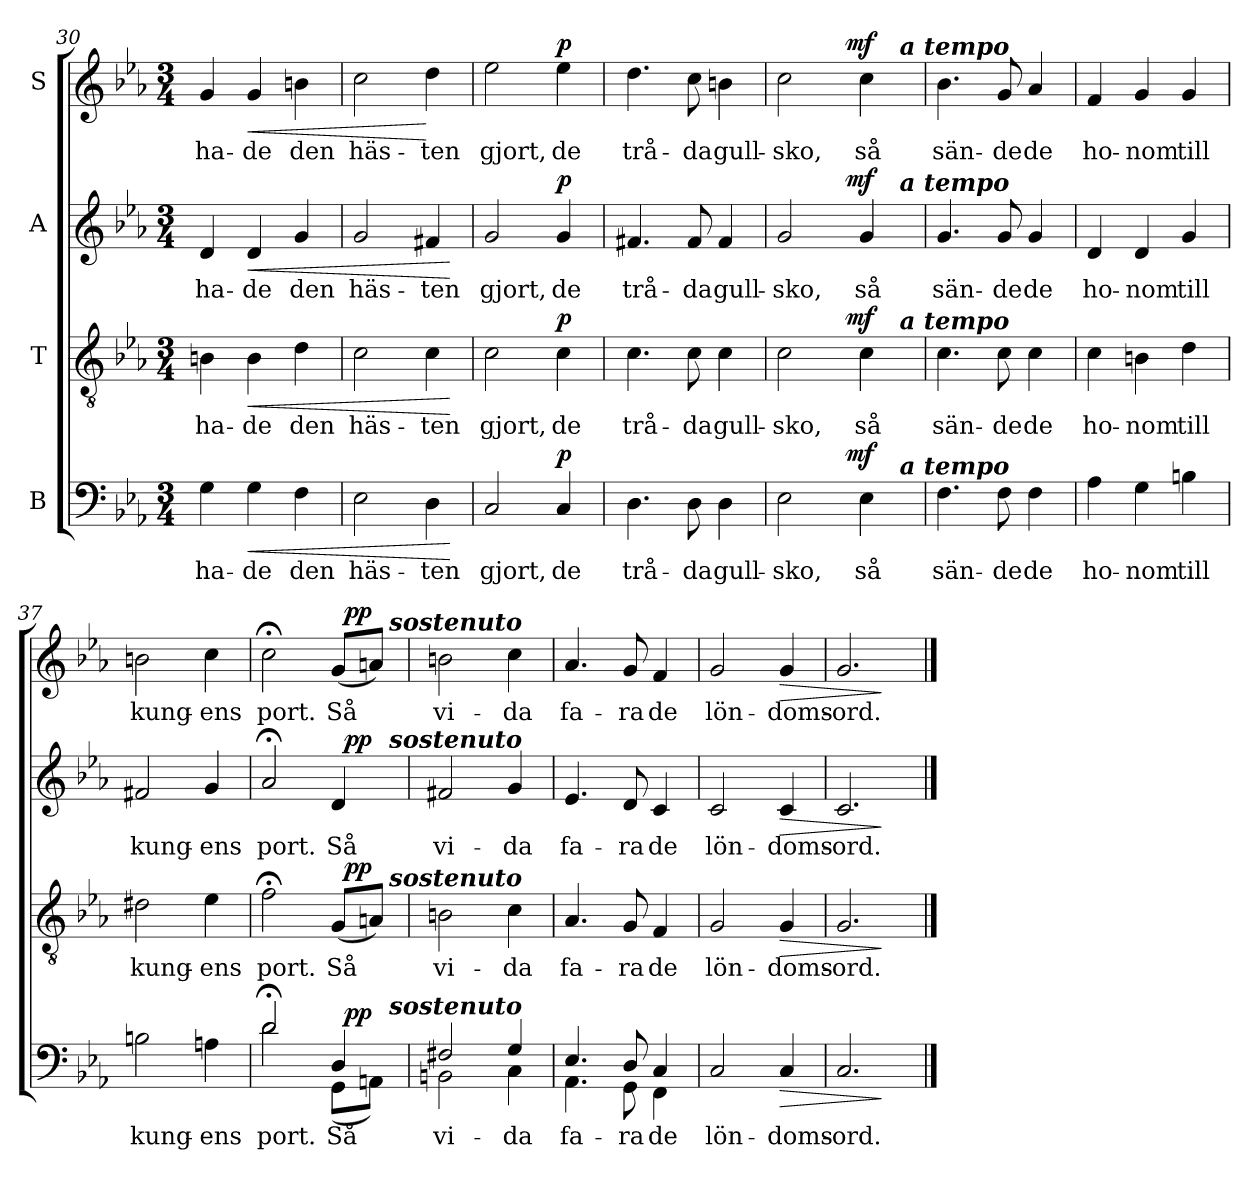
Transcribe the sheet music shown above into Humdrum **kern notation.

**kern	**text	**dynam	**kern	**text	**dynam	**kern	**text	**dynam	**kern	**text	**dynam
*part4	*part4	*part4	*part3	*part3	*part3	*part2	*part2	*part2	*part1	*part1	*part1
*staff4	*staff4	*staff4	*staff3	*staff3	*staff3	*staff2	*staff2	*staff2	*staff1	*staff1	*staff1
*I"B	*	*	*I"T	*	*	*I"A	*	*	*I"S	*	*
*clefF4	*	*	*clefGv2	*	*	*clefG2	*	*	*clefG2	*	*
*k[b-e-a-]	*	*	*k[b-e-a-]	*	*	*k[b-e-a-]	*	*	*k[b-e-a-]	*	*
*c:	*	*	*c:	*	*	*c:	*	*	*c:	*	*
*M3/4	*	*	*M3/4	*	*	*M3/4	*	*	*M3/4	*	*
=30	=30	=30	=30	=30	=30	=30	=30	=30	=30	=30	=30
!	!LO:LY:b	!	!	!LO:LY:b	!	!	!LO:LY:b	!	!	!LO:LY:b	!
4G\	ha-	.	4Bn\	ha-	.	4d/	ha-	.	4g/	ha-	.
!	!LO:LY:b	!LO:HP:b	!	!LO:LY:b	!LO:HP:b	!	!LO:LY:b	!LO:HP:b	!	!LO:LY:b	!LO:HP:b
4G\	-de	<	4B\	-de	<	4d/	-de	<	4g/	-de	<
!	!LO:LY:b	!	!	!LO:LY:b	!	!	!LO:LY:b	!	!	!LO:LY:b	!
4F\	den	.	4d\	den	.	4g/	den	.	4bn\	den	.
=31	=31	=31	=31	=31	=31	=31	=31	=31	=31	=31	=31
!	!LO:LY:b	!	!	!LO:LY:b	!	!	!LO:LY:b	!	!	!LO:LY:b	!
2E-\	häs-	.	2c\	häs-	.	2g/	häs-	.	2cc\	häs-	.
!	!LO:LY:b	!	!	!LO:LY:b	!	!	!LO:LY:b	!	!	!LO:LY:b	!
4D\	-ten	.	4c\	-ten	.	4f#X/	-ten	.	4dd\	-ten	[
.	.	[	.	.	[	.	.	[	.	.	.
=32	=32	=32	=32	=32	=32	=32	=32	=32	=32	=32	=32
!	!LO:LY:b	!	!	!LO:LY:b	!	!	!LO:LY:b	!	!	!LO:LY:b	!
2C/	gjort,	.	2c\	gjort,	.	2g/	gjort,	.	2ee-\	gjort,	.
!	!LO:LY:b	!LO:DY:a	!	!LO:LY:b	!LO:DY:a	!	!LO:LY:b	!LO:DY:a	!	!LO:LY:b	!LO:DY:a
4C/	de	p	4c\	de	p	4g/	de	p	4ee-\	de	p
=33	=33	=33	=33	=33	=33	=33	=33	=33	=33	=33	=33
!	!LO:LY:b	!	!	!LO:LY:b	!	!	!LO:LY:b	!	!	!LO:LY:b	!
4.D\	trå-	.	4.c\	trå-	.	4.f#X/	trå-	.	4.dd\	trå-	.
!	!LO:LY:b	!	!	!LO:LY:b	!	!	!LO:LY:b	!	!	!LO:LY:b	!
8D\	-da	.	8c\	-da	.	8f#/	-da	.	8cc\	-da	.
!	!LO:LY:b	!	!	!LO:LY:b	!	!	!LO:LY:b	!	!	!LO:LY:b	!
4D\	gull-	.	4c\	gull-	.	4f#/	gull-	.	4bn\	gull-	.
=34	=34	=34	=34	=34	=34	=34	=34	=34	=34	=34	=34
!	!LO:LY:b	!	!	!LO:LY:b	!	!	!LO:LY:b	!	!	!LO:LY:b	!
*^	*	*	*^	*	*	*^	*	*	*^	*	*
*	*^	*	*	*	*^	*	*	*	*^	*	*	*	*^	*	*
2E-\	4...ryy	2ryy	-sko,	.	2c\	4...ryy	2ryy	-sko,	.	2g/	4...ryy	2ryy	-sko,	.	2cc\	4...ryy	2ryy	-sko,	.
!	!	!	!	!LO:DY:a	!	!	!	!	!LO:DY:a	!	!	!	!	!LO:DY:a	!	!	!	!	!LO:DY:a
.	4ryy	.	.	mf	.	4ryy	.	.	mf	.	4ryy	.	.	mf	.	4ryy	.	.	mf
!	!	!	!LO:LY:b	!	!	!	!	!LO:LY:b	!	!	!	!	!LO:LY:b	!	!	!	!	!LO:LY:b	!
4E-\	.	8.ryy	så	.	4c\	.	8.ryy	så	.	4g/	.	8.ryy	så	.	4cc\	.	8.ryy	så	.
!	!	!	!	!	!	!	!	!	!	!	!	!	!	!	!	!	!LO:TX:a:Bi:t=a tempo	!	!
!	!	!	!	!	!	!	!	!	!	!	!	!LO:TX:a:Bi:t=a tempo	!	!	!	!	!	!	!
!	!	!	!	!	!	!	!LO:TX:a:Bi:t=a tempo	!	!	!	!	!	!	!	!	!	!	!	!
!	!	!LO:TX:a:Bi:t=a tempo	!	!	!	!	!	!	!	!	!	!	!	!	!	!	!	!	!
.	.	16ryy	.	.	.	.	16ryy	.	.	.	.	16ryy	.	.	.	.	16ryy	.	.
.	32ryy	.	.	.	.	32ryy	.	.	.	.	32ryy	.	.	.	.	32ryy	.	.	.
=35	=35	=35	=35	=35	=35	=35	=35	=35	=35	=35	=35	=35	=35	=35	=35	=35	=35	=35	=35
!	!	!	!LO:LY:b	!	!	!	!	!LO:LY:b	!	!	!	!	!LO:LY:b	!	!	!	!	!LO:LY:b	!
*v	*v	*v	*	*	*	*	*	*	*	*v	*v	*v	*	*	*v	*v	*v	*	*
*	*	*	*v	*v	*v	*	*	*	*	*	*	*	*
4.F\	sän-	.	4.c\	sän-	.	4.g/	sän-	.	4.b-i\	sän-	.
!	!LO:LY:b	!	!	!LO:LY:b	!	!	!LO:LY:b	!	!	!LO:LY:b	!
8F\	-de	.	8c\	-de	.	8g/	-de	.	8g/	-de	.
!	!LO:LY:b	!	!	!LO:LY:b	!	!	!LO:LY:b	!	!	!LO:LY:b	!
4F\	de	.	4c\	de	.	4g/	de	.	4a-/	de	.
!!LO:LB:g=z
=36	=36	=36	=36	=36	=36	=36	=36	=36	=36	=36	=36
!	!LO:LY:b	!	!	!LO:LY:b	!	!	!LO:LY:b	!	!	!LO:LY:b	!
4A-\	ho-	.	4c\	ho-	.	4d/	ho-	.	4f/	ho-	.
!	!LO:LY:b	!	!	!LO:LY:b	!	!	!LO:LY:b	!	!	!LO:LY:b	!
4G\	-nom	.	4Bn\	-nom	.	4d/	-nom	.	4g/	-nom	.
!	!LO:LY:b	!	!	!LO:LY:b	!	!	!LO:LY:b	!	!	!LO:LY:b	!
4Bn\	till	.	4d\	till	.	4g/	till	.	4g/	till	.
=37	=37	=37	=37	=37	=37	=37	=37	=37	=37	=37	=37
!	!LO:LY:b	!	!	!LO:LY:b	!	!	!LO:LY:b	!	!	!LO:LY:b	!
2Bn\	kung-	.	2d#X\	kung-	.	2f#X/	kung-	.	2bn\	kung-	.
!	!LO:LY:b	!	!	!LO:LY:b	!	!	!LO:LY:b	!	!	!LO:LY:b	!
4An\	-ens	.	4e-i\	-ens	.	4g/	-ens	.	4cc\	-ens	.
=38	=38	=38	=38	=38	=38	=38	=38	=38	=38	=38	=38
!	!LO:LY:b	!	!	!LO:LY:b	!	!	!LO:LY:b	!	!	!LO:LY:b	!
*^	*	*	*^	*	*	*^	*	*	*^	*	*
*	*^	*	*	*	*^	*	*	*	*^	*	*	*	*^	*	*
*	*	*^	*	*	*	*	*	*	*	*	*	*	*	*	*	*	*	*	*
2d;</	2d\	2ryy	2ryy	port.	.	2f;<\	2ryy	2ryy	port.	.	2a-;</	2ryy	2ryy	port.	.	2cc;<\	2ryy	2ryy	port.	.
!	!	!	!	!LO:LY:b	!	!	!	!	!LO:LY:b	!	!	!	!	!LO:LY:b	!	!	!	!	!LO:LY:b	!
4D/	(<8GG\L	32ryy	8.ryy	Så	.	(<8G/L	32ryy	8.ryy	Så	.	4d/	32ryy	8.ryy	Så	.	(<8g/L	32ryy	8.ryy	Så	.
!	!	!	!	!	!LO:DY:a	!	!	!	!	!LO:DY:a	!	!	!	!	!LO:DY:a	!	!	!	!	!LO:DY:a
.	.	8..ryy	.	.	pp	.	8..ryy	.	.	pp	.	8..ryy	.	.	pp	.	8..ryy	.	.	pp
.	8AAn\J)	.	.	.	.	8An/J)	.	.	.	.	.	.	.	.	.	8an/J)	.	.	.	.
!	!	!	!	!	!	!	!	!	!	!	!	!	!	!	!	!	!	!LO:TX:a:Bi:t=sostenuto	!	!
!	!	!	!	!	!	!	!	!	!	!	!	!	!LO:TX:a:Bi:t=sostenuto	!	!	!	!	!	!	!
!	!	!	!	!	!	!	!	!LO:TX:a:Bi:t=sostenuto	!	!	!	!	!	!	!	!	!	!	!	!
!	!	!	!LO:TX:a:Bi:t=sostenuto	!	!	!	!	!	!	!	!	!	!	!	!	!	!	!	!	!
.	.	.	16ryy	.	.	.	.	16ryy	.	.	.	.	16ryy	.	.	.	.	16ryy	.	.
=39	=39	=39	=39	=39	=39	=39	=39	=39	=39	=39	=39	=39	=39	=39	=39	=39	=39	=39	=39	=39
!	!	!	!	!LO:LY:b	!	!	!	!	!LO:LY:b	!	!	!	!	!LO:LY:b	!	!	!	!	!LO:LY:b	!
*	*v	*v	*v	*	*	*	*	*	*	*	*v	*v	*v	*	*	*v	*v	*v	*	*
*	*	*	*	*v	*v	*v	*	*	*	*	*	*	*	*
2F#X/	2BBn\	vi-	.	2Bn\	vi-	.	2f#X/	vi-	.	2bn\	vi-	.
!	!	!LO:LY:b	!	!	!LO:LY:b	!	!	!LO:LY:b	!	!	!LO:LY:b	!
4G/	4C\	-da	.	4c\	-da	.	4g/	-da	.	4cc\	-da	.
=40	=40	=40	=40	=40	=40	=40	=40	=40	=40	=40	=40	=40
!	!	!LO:LY:b	!	!	!LO:LY:b	!	!	!LO:LY:b	!	!	!LO:LY:b	!
4.E-/	4.AA-i\	fa-	.	4.A-i/	fa-	.	4.e-/	fa-	.	4.a-i/	fa-	.
!	!	!LO:LY:b	!	!	!LO:LY:b	!	!	!LO:LY:b	!	!	!LO:LY:b	!
8D/	8GG\	-ra	.	8G/	-ra	.	8d/	-ra	.	8g/	-ra	.
!	!	!LO:LY:b	!	!	!LO:LY:b	!	!	!LO:LY:b	!	!	!LO:LY:b	!
4C/	4FF\	de	.	4F/	de	.	4c/	de	.	4f/	de	.
=41	=41	=41	=41	=41	=41	=41	=41	=41	=41	=41	=41	=41
!	!	!LO:LY:b	!	!	!LO:LY:b	!	!	!LO:LY:b	!	!	!LO:LY:b	!
*v	*v	*	*	*	*	*	*	*	*	*	*	*
2C/	lön-	.	2G/	lön-	.	2c/	lön-	.	2g/	lön-	.
!	!LO:LY:b	!LO:HP:b	!	!LO:LY:b	!LO:HP:b	!	!LO:LY:b	!LO:HP:b	!	!LO:LY:b	!LO:HP:b
4C/	-doms-	>	4G/	-doms-	>	4c/	-doms-	>	4g/	-doms-	>
=42	=42	=42	=42	=42	=42	=42	=42	=42	=42	=42	=42
!	!LO:LY:b	!	!	!LO:LY:b	!	!	!LO:LY:b	!	!	!LO:LY:b	!
2.C/	-ord.	.	2.G/	-ord.	.	2.c/	-ord.	.	2.g/	-ord.	.
.	.	]	.	.	]	.	.	]	.	.	]
==	==	==	==	==	==	==	==	==	==	==	==
*-	*-	*-	*-	*-	*-	*-	*-	*-	*-	*-	*-
